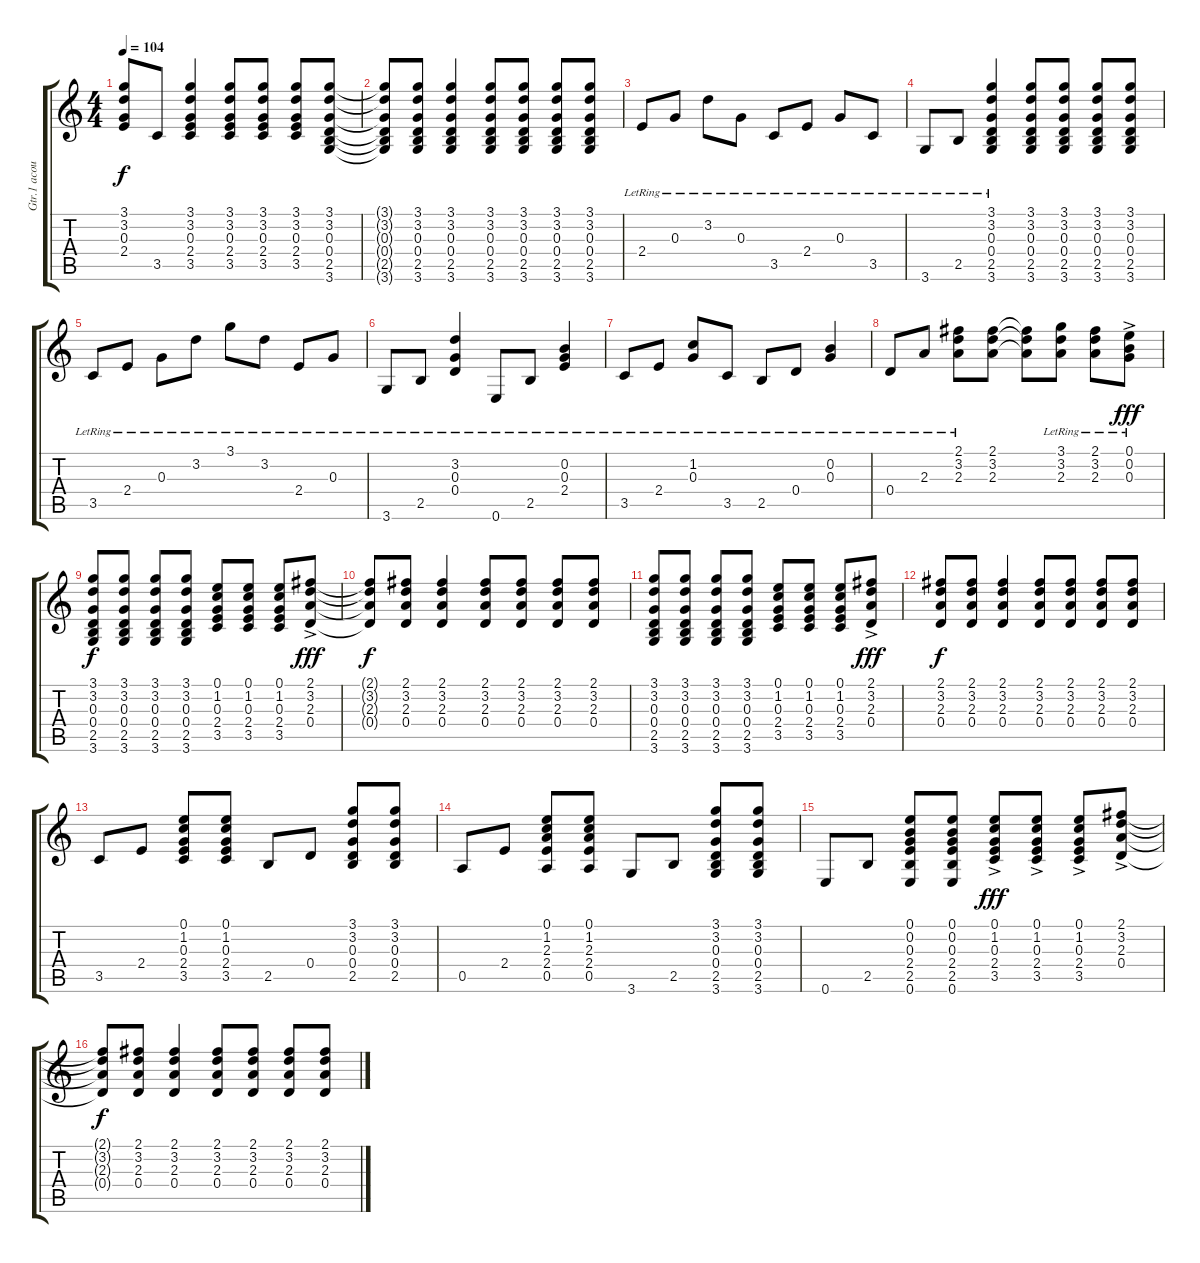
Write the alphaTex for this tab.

\track ("Gtr.1 acoustic" "Gtr.1 acou") {instrument acousticguitarsteel}
\staff {score tabs}
\tuning (E4 B3 G3 D3 A2 E2) {hide}
\ts (4 4)
\tempo 104
\clef g2
\ks c
(3.1 3.2 0.3 2.4).8{dy f} 3.5.8 (3.1 3.2 0.3 2.4 3.5).4 (3.1 3.2 0.3 2.4 3.5).8 (3.1 3.2 0.3 2.4 3.5).8 (3.1 3.2 0.3 2.4 3.5).8 (3.1 3.2 0.3 0.4 2.5 3.6).8 |
(3.1{t} 3.2{t} 0.3{t} 0.4{t} 2.5{t} 3.6{t}).8 (3.1 3.2 0.3 0.4 2.5 3.6).8 (3.1 3.2 0.3 0.4 2.5 3.6).4 (3.1 3.2 0.3 0.4 2.5 3.6).8 (3.1 3.2 0.3 0.4 2.5 3.6).8 (3.1 3.2 0.3 0.4 2.5 3.6).8 (3.1 3.2 0.3 0.4 2.5 3.6).8 |
2.4{lr}.8 0.3{lr}.8 3.2{lr}.8 0.3{lr}.8 3.5{lr}.8 2.4{lr}.8 0.3{lr}.8 3.5{lr}.8 |
3.6{lr}.8 2.5{lr}.8 (3.1{lr} 3.2{lr} 0.3{lr} 0.4{lr} 2.5{lr} 3.6{lr}).4 (3.1 3.2 0.3 0.4 2.5 3.6).8 (3.1 3.2 0.3 0.4 2.5 3.6).8 (3.1 3.2 0.3 0.4 2.5 3.6).8 (3.1 3.2 0.3 0.4 2.5 3.6).8 |
3.5{lr}.8 2.4{lr}.8 0.3{lr}.8 3.2{lr}.8 3.1{lr}.8 3.2{lr}.8 2.4{lr}.8 0.3{lr}.8 |
3.6{lr}.8 2.5{lr}.8 (3.2{lr} 0.3{lr} 0.4{lr}).4 0.6{lr}.8 2.5{lr}.8 (0.2{lr} 0.3{lr} 2.4{lr}).4 |
3.5{lr}.8 2.4{lr}.8 (1.2{lr} 0.3{lr}).8 3.5{lr}.8 2.5{lr}.8 0.4{lr}.8 (0.2{lr} 0.3{lr}).4 |
0.4{lr}.8 2.3{lr}.8 (2.1{lr} 3.2{lr} 2.3{lr}).8 (2.1 3.2 2.3).8 (2.1{t} 3.2{t} 2.3{t}).8 (3.1{lr} 3.2{lr} 2.3{lr}).8 (2.1{lr} 3.2{lr} 2.3{lr}).8 (0.1{ac lr} 0.2{ac lr} 0.3{ac lr}).8{dy fff} |
(3.1 3.2 0.3 0.4 2.5 3.6).8{dy f} (3.1 3.2 0.3 0.4 2.5 3.6).8 (3.1 3.2 0.3 0.4 2.5 3.6).8 (3.1 3.2 0.3 0.4 2.5 3.6).8 (0.1 1.2 0.3 2.4 3.5).8 (0.1 1.2 0.3 2.4 3.5).8 (0.1 1.2 0.3 2.4 3.5).8 (2.1{ac} 3.2{ac} 2.3{ac} 0.4{ac}).8{dy fff} |
(2.1{t} 3.2{t} 2.3{t} 0.4{t}).8{dy f} (2.1 3.2 2.3 0.4).8 (2.1 3.2 2.3 0.4).4 (2.1 3.2 2.3 0.4).8 (2.1 3.2 2.3 0.4).8 (2.1 3.2 2.3 0.4).8 (2.1 3.2 2.3 0.4).8 |
(3.1 3.2 0.3 0.4 2.5 3.6).8 (3.1 3.2 0.3 0.4 2.5 3.6).8 (3.1 3.2 0.3 0.4 2.5 3.6).8 (3.1 3.2 0.3 0.4 2.5 3.6).8 (0.1 1.2 0.3 2.4 3.5).8 (0.1 1.2 0.3 2.4 3.5).8 (0.1 1.2 0.3 2.4 3.5).8 (2.1{ac} 3.2{ac} 2.3{ac} 0.4{ac}).8{dy fff} |
(2.1 3.2 2.3 0.4).8{dy f} (2.1 3.2 2.3 0.4).8 (2.1 3.2 2.3 0.4).4 (2.1 3.2 2.3 0.4).8 (2.1 3.2 2.3 0.4).8 (2.1 3.2 2.3 0.4).8 (2.1 3.2 2.3 0.4).8 |
3.5.8 2.4.8 (0.1 1.2 0.3 2.4 3.5).8 (0.1 1.2 0.3 2.4 3.5).8 2.5.8 0.4.8 (3.1 3.2 0.3 0.4 2.5).8 (3.1 3.2 0.3 0.4 2.5).8 |
0.5.8 2.4.8 (0.1 1.2 2.3 2.4 0.5).8 (0.1 1.2 2.3 2.4 0.5).8 3.6.8 2.5.8 (3.1 3.2 0.3 0.4 2.5 3.6).8 (3.1 3.2 0.3 0.4 2.5 3.6).8 |
0.6.8 2.5.8 (0.1 0.2 0.3 2.4 2.5 0.6).8 (0.1 0.2 0.3 2.4 2.5 0.6).8 (0.1{ac} 1.2{ac} 0.3{ac} 2.4{ac} 3.5{ac}).8{dy fff} (0.1{ac} 1.2{ac} 0.3{ac} 2.4{ac} 3.5{ac}).8 (0.1{ac} 1.2{ac} 0.3{ac} 2.4{ac} 3.5{ac}).8 (2.1{ac} 3.2{ac} 2.3{ac} 0.4{ac}).8 |
(2.1{t} 3.2{t} 2.3{t} 0.4{t}).8{dy f} (2.1 3.2 2.3 0.4).8 (2.1 3.2 2.3 0.4).4 (2.1 3.2 2.3 0.4).8 (2.1 3.2 2.3 0.4).8 (2.1 3.2 2.3 0.4).8 (2.1 3.2 2.3 0.4).8
